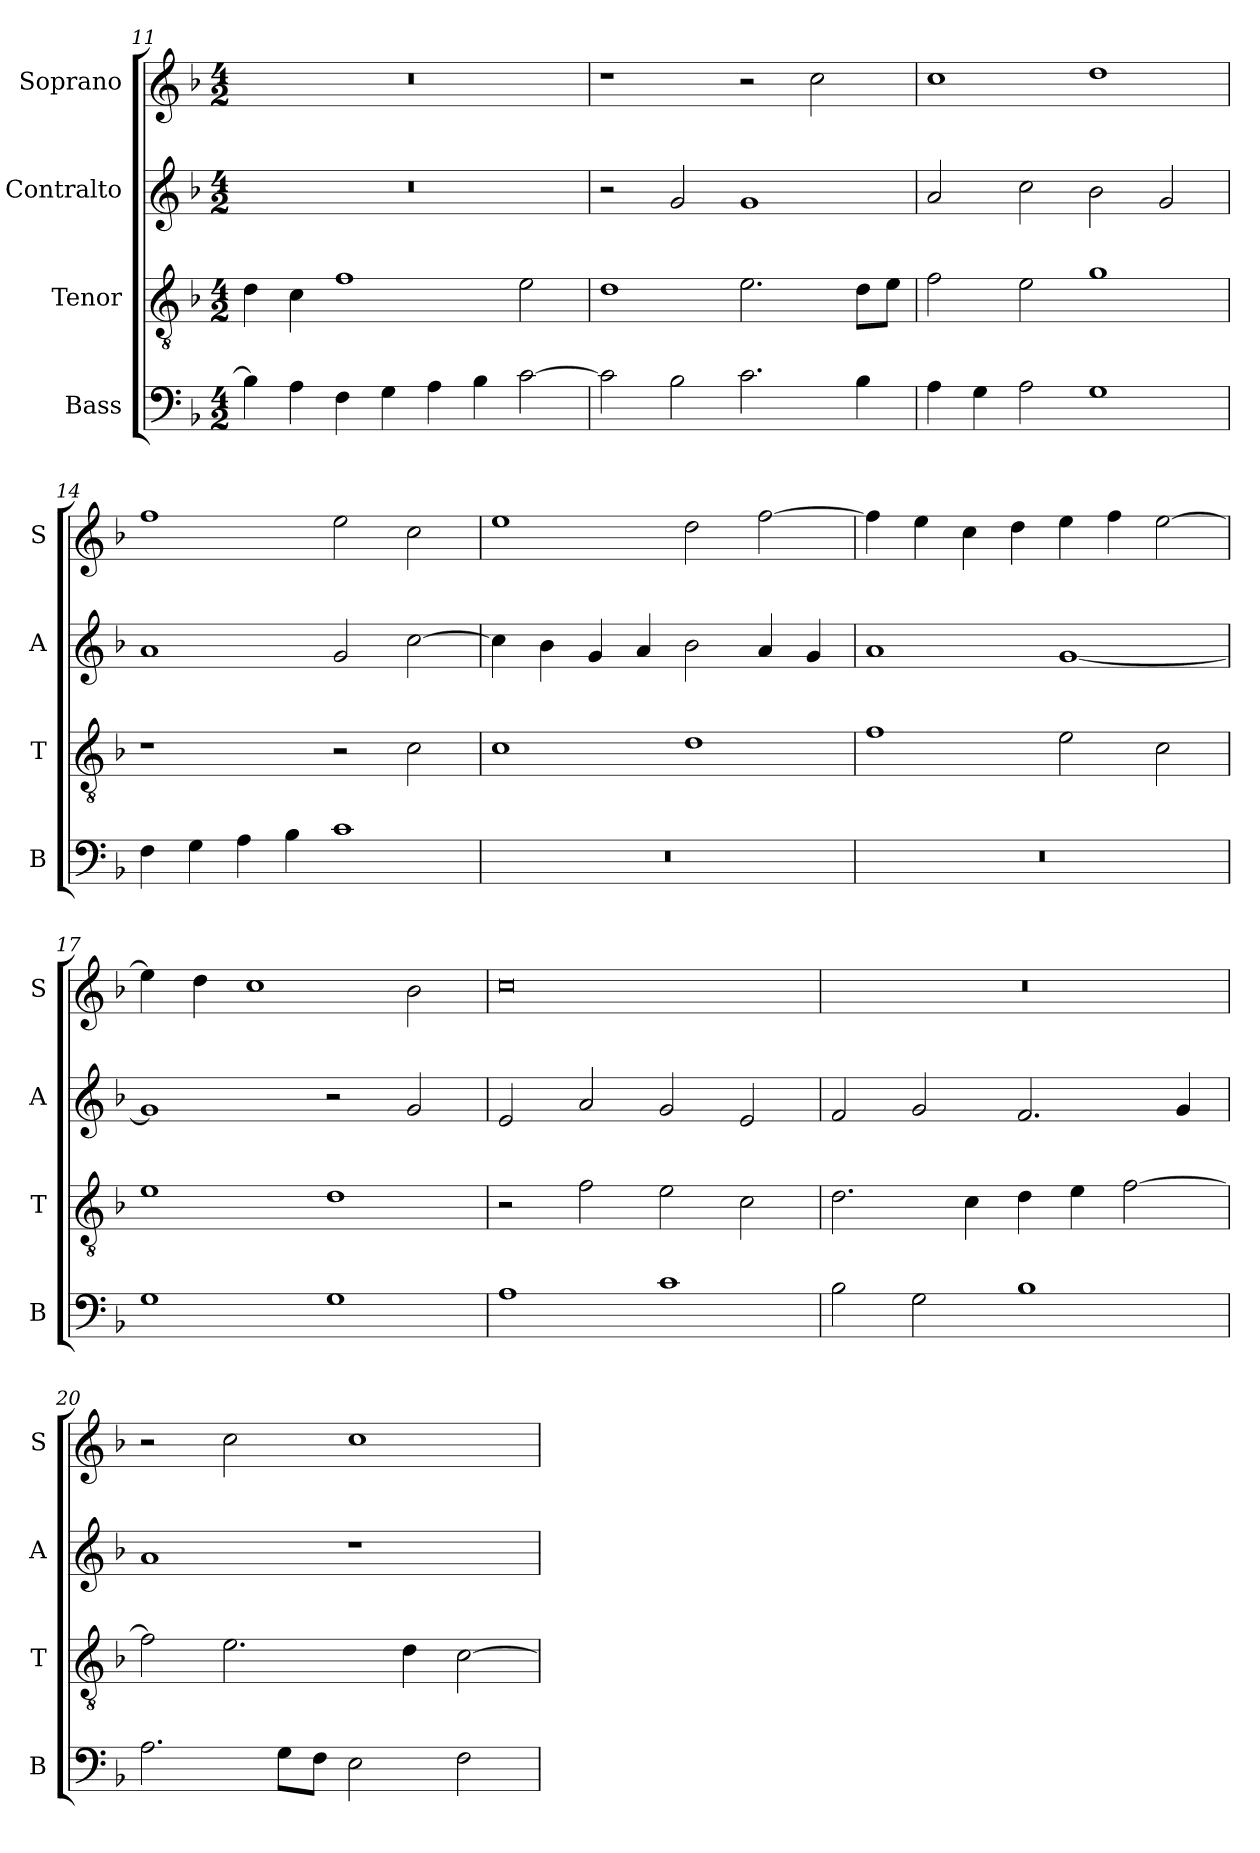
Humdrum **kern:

**kern	**kern	**kern	**kern
*part4	*part3	*part2	*part1
*staff4	*staff3	*staff2	*staff1
*I"Bass	*I"Tenor	*I"Contralto	*I"Soprano
*I'B	*I'T	*I'A	*I'S
*clefF4	*clefGv2	*clefG2	*clefG2
*k[b-]	*k[b-]	*k[b-]	*k[b-]
*F:ion	*F:ion	*F:ion	*F:ion
*M4/2	*M4/2	*M4/2	*M4/2
=11	=11	=11	=11
4B-]	4d	0r	0r
4A	4c	.	.
4F	1f	.	.
4G	.	.	.
4A	.	.	.
4B-	.	.	.
[2c	2e	.	.
=12	=12	=12	=12
2c]	1d	2r	1r
2B-	.	2g	.
2.c	2.e	1g	2r
.	.	.	2cc
4B-	8d\L	.	.
.	8e\J	.	.
=13	=13	=13	=13
4A	2f	2a	1cc
4G	.	.	.
2A	2e	2cc	.
1G	1g	2b-	1dd
.	.	2g	.
=14	=14	=14	=14
4F	1r	1a	1ff
4G	.	.	.
4A	.	.	.
4B-	.	.	.
1c	2r	2g	2ee
.	2c	[2cc	2cc
=15	=15	=15	=15
0r	1c	4cc]	1ee
.	.	4b-	.
.	.	4g	.
.	.	4a	.
.	1d	2b-	2dd
.	.	4a	[2ff
.	.	4g	.
=16	=16	=16	=16
0r	1f	1a	4ff]
.	.	.	4ee
.	.	.	4cc
.	.	.	4dd
.	2e	[1g	4ee
.	.	.	4ff
.	2c	.	[2ee
=17	=17	=17	=17
1G	1e	1g]	4ee]
.	.	.	4dd
.	.	.	1cc
1G	1d	2r	.
.	.	2g	2b-
=18	=18	=18	=18
1A	2r	2e	0cc
.	2f	2a	.
1c	2e	2g	.
.	2c	2e	.
=19	=19	=19	=19
2B-	2.d	2f	0r
2G	.	2g	.
.	4c	.	.
1B-	4d	2.f	.
.	4e	.	.
.	[2f	.	.
.	.	4g	.
=20	=20	=20	=20
2.A	2f]	1a	2r
.	2.e	.	2cc
8G\L	.	.	.
8F\J	.	.	.
2E	.	1r	1cc
.	4d	.	.
2F	[2c	.	.
=	=	=	=
*-	*-	*-	*-
